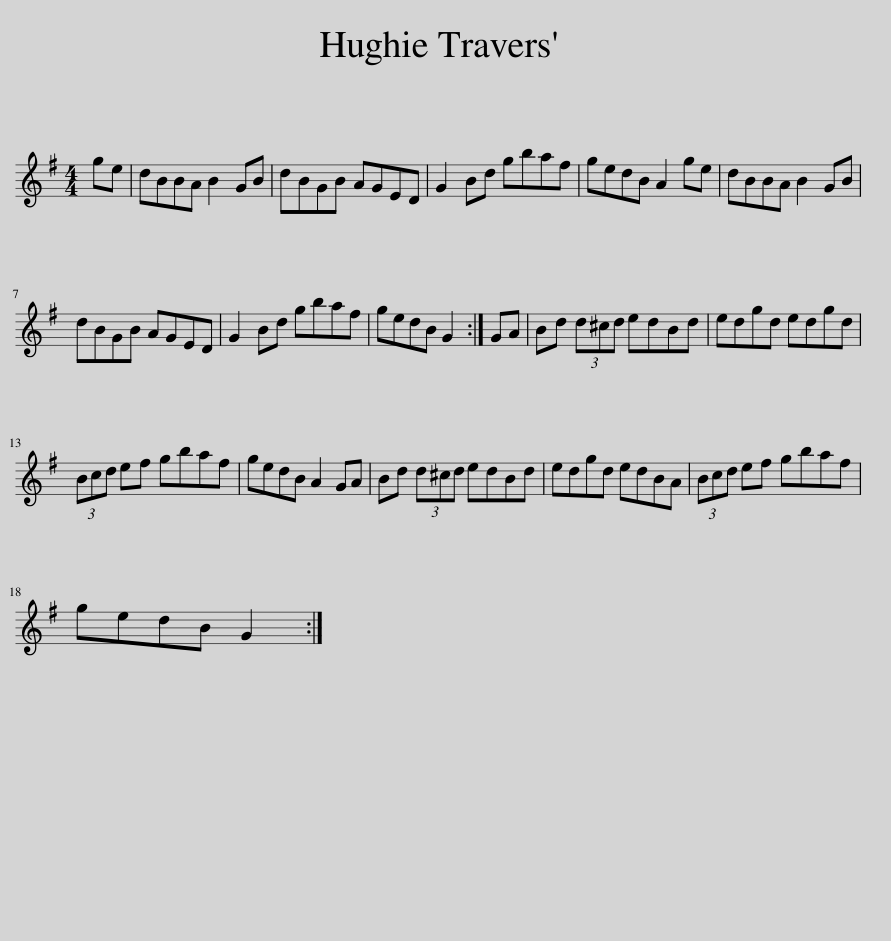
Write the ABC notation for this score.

X:1
L:1/8
M:4/4
I:linebreak $
K:G
V:1 treble
V:1
 ge | dBBA B2 GB | dBGB AGED | G2 Bd gbaf | gedB A2 ge | %5
 dBBA B2 GB |$ dBGB AGED | G2 Bd gbaf | gedB G2 :| GA | %10
 Bd (3d^cd edBd | edgd edgd |$ (3Bcd ef gbaf | gedB A2 GA | Bd (3d^cd edBd | %15
 edgd edBA | (3Bcd ef gbaf |$ gedB G2 :| %18
